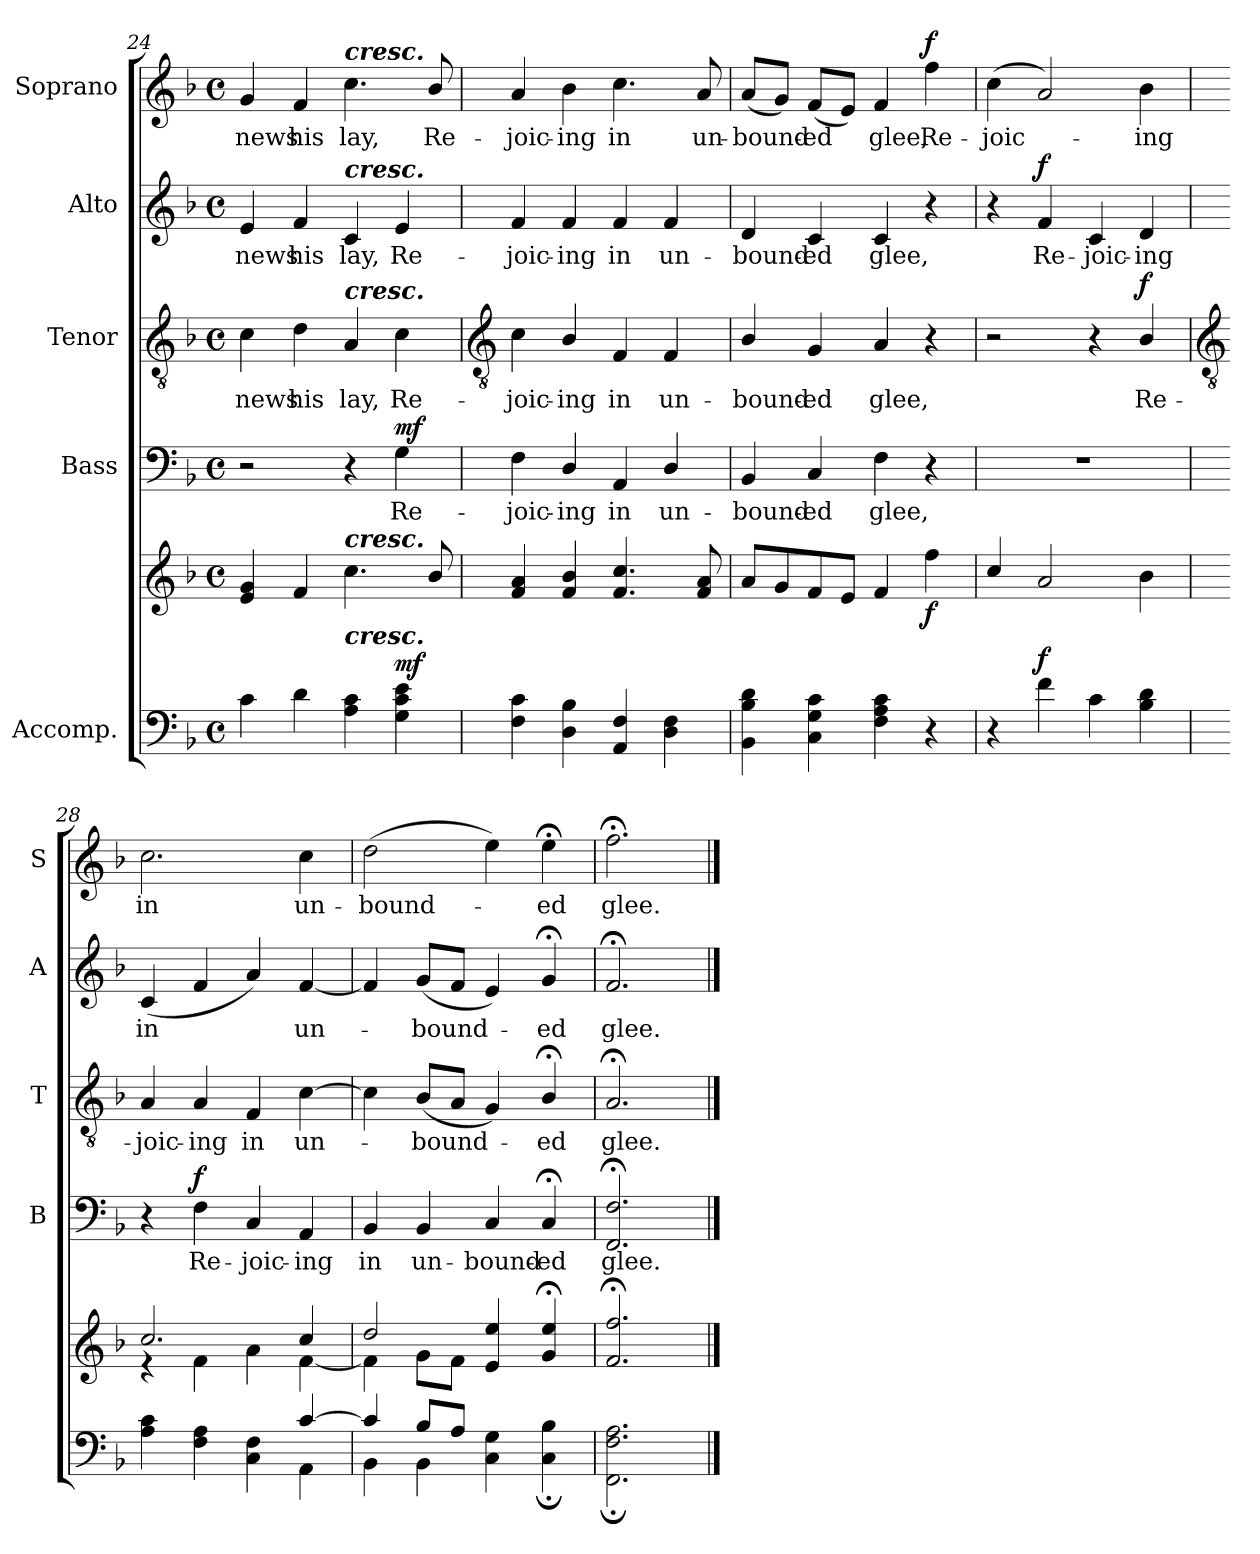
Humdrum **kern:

**kern	**kern	**dynam	**kern	**text	**dynam	**kern	**text	**dynam	**kern	**text	**dynam	**kern	**text	**dynam
*part5	*part5	*part5	*part4	*part4	*part4	*part3	*part3	*part3	*part2	*part2	*part2	*part1	*part1	*part1
*staff6	*staff5	*staff5/6	*staff4	*staff4	*staff4	*staff3	*staff3	*staff3	*staff2	*staff2	*staff2	*staff1	*staff1	*staff1
*I"Accomp.	*	*	*I"Bass	*	*	*I"Tenor	*	*	*I"Alto	*	*	*I"Soprano	*	*
*	*	*	*I'B	*	*	*I'T	*	*	*I'A	*	*	*I'S	*	*
*clefF4	*clefG2	*	*clefF4	*	*	*clefGv2	*	*	*clefG2	*	*	*clefG2	*	*
*k[b-]	*k[b-]	*	*k[b-]	*	*	*k[b-]	*	*	*k[b-]	*	*	*k[b-]	*	*
*F:	*F:	*	*F:	*	*	*F:	*	*	*F:	*	*	*F:	*	*
*M4/4	*M4/4	*	*M4/4	*	*	*M4/4	*	*	*M4/4	*	*	*M4/4	*	*
*met(c)	*met(c)	*	*met(c)	*	*	*met(c)	*	*	*met(c)	*	*	*met(c)	*	*
=24	=24	=24	=24	=24	=24	=24	=24	=24	=24	=24	=24	=24	=24	=24
*	*^	*	*	*	*	*	*	*	*	*	*	*	*	*
!	!	!	!	!	!	!	!	!LO:LY:b	!	!	!LO:LY:b	!	!	!LO:LY:b	!
4c	4e 4g	1ryy	.	2r	.	.	4c	-news	.	4e	-news	.	4g	news	.
!	!	!	!	!	!	!	!	!LO:LY:b	!	!	!LO:LY:b	!	!	!LO:LY:b	!
4d	4f	.	.	.	.	.	4d	his	.	4f	his	.	4f	his	.
!	!	!	!	!	!	!	!	!	!	!	!	!	!LO:TX:a:Bi:t=cresc.	!	!
!	!	!	!	!	!	!	!	!	!	!LO:TX:a:Bi:t=cresc.	!	!	!	!	!
!	!	!	!	!	!	!	!LO:TX:a:Bi:t=cresc.	!	!	!	!	!	!	!	!
!	!LO:TX:a:Bi:t=cresc.	!	!	!	!	!	!	!	!	!	!	!	!	!	!
!LO:TX:a:Bi:t=cresc.	!	!	!	!	!	!	!	!	!	!	!	!	!	!	!
!	!	!	!	!	!	!	!	!LO:LY:b	!	!	!LO:LY:b	!	!	!LO:LY:b	!
4A 4c	4.cc\	.	.	4r	.	.	4A	lay,	.	4c	lay,	.	4.cc\	lay,	.
!	!	!	!LO:DY:a=2	!	!LO:LY:b	!LO:DY:b	!	!LO:LY:b	!	!	!LO:LY:b	!	!	!	!
4G 4c 4e	.	.	mf	4G	Re-	mf	4c\	Re-	.	4e	Re-	.	.	.	.
!	!	!	!	!	!	!	!	!	!	!	!	!	!	!LO:LY:b	!
.	8b-/	.	.	.	.	.	.	.	.	.	.	.	8b-/	Re-	.
*	*v	*v	*	*	*	*	*	*	*	*	*	*	*	*	*
!!LO:LB:g=z
=25	=25	=25	=25	=25	=25	=25	=25	=25	=25	=25	=25	=25	=25	=25
*	*	*	*	*	*	*clefGv2	*	*	*	*	*	*	*	*
!	!	!	!	!LO:LY:b	!	!	!LO:LY:b	!	!	!LO:LY:b	!	!	!LO:LY:b	!
4F 4c	4f 4a	.	4F	-joic-	.	4c\	-joic-	.	4f	-joic-	.	4a	-joic-	.
!	!	!	!	!LO:LY:b	!	!	!LO:LY:b	!	!	!LO:LY:b	!	!	!LO:LY:b	!
4D 4B-	4f 4b-	.	4D/	-ing	.	4B-/	-ing	.	4f	-ing	.	4b-	-ing	.
!	!	!	!	!LO:LY:b	!	!	!LO:LY:b	!	!	!LO:LY:b	!	!	!LO:LY:b	!
4AA 4F	4.f/ 4.cc/	.	4AA	in	.	4F	in	.	4f	in	.	4.cc\	in	.
!	!	!	!	!LO:LY:b	!	!	!LO:LY:b	!	!	!LO:LY:b	!	!	!	!
4D 4F	.	.	4D/	un-	.	4F	un-	.	4f	un-	.	.	.	.
!	!	!	!	!	!	!	!	!	!	!	!	!	!LO:LY:b	!
.	8f 8a	.	.	.	.	.	.	.	.	.	.	8a	un-	.
=26	=26	=26	=26	=26	=26	=26	=26	=26	=26	=26	=26	=26	=26	=26
!	!	!	!	!LO:LY:b	!	!	!LO:LY:b	!	!	!LO:LY:b	!	!	!LO:LY:b	!
4BB- 4B- 4d	8aL	.	4BB-	-bound-	.	4B-/	-bound-	.	4d	-bound-	.	(<8aL	-bound-	.
.	8g	.	.	.	.	.	.	.	.	.	.	8gJ)	.	.
!	!	!	!	!LO:LY:b	!	!	!LO:LY:b	!	!	!LO:LY:b	!	!	!LO:LY:b	!
4C 4G 4c	8f	.	4C	-ed	.	4G	-ed	.	4c	-ed	.	(<8fL	ed	.
.	8eJ	.	.	.	.	.	.	.	.	.	.	8eJ)	.	.
!	!	!	!	!LO:LY:b	!	!	!LO:LY:b	!	!	!LO:LY:b	!	!	!LO:LY:b	!
4F 4A 4c	4f	.	4F	glee,	.	4A	glee,	.	4c	glee,	.	4f	glee,	.
!	!	!LO:DY:b	!	!	!	!	!	!	!	!	!	!	!LO:LY:b	!LO:DY:b
4r	4ff	f	4r	.	.	4r	.	.	4r	.	.	4ff	Re-	f
=27	=27	=27	=27	=27	=27	=27	=27	=27	=27	=27	=27	=27	=27	=27
!	!	!	!	!	!	!	!	!	!	!	!	!	!LO:LY:b	!
4r	4cc/	.	1r	.	.	2r	.	.	4r	.	.	(<4cc\	-joic-	.
!	!	!LO:DY:a=2	!	!	!	!	!	!	!	!LO:LY:b	!LO:DY:b	!	!	!
4f	2a	f	.	.	.	.	.	.	4f	Re-	f	2a)	.	.
!	!	!	!	!	!	!	!	!	!	!LO:LY:b	!	!	!	!
4c	.	.	.	.	.	4r	.	.	4c	-joic-	.	.	.	.
!	!	!	!	!	!	!	!LO:LY:b	!LO:DY:b	!	!LO:LY:b	!	!	!LO:LY:b	!
4B- 4d	4b-	.	.	.	.	4B-/	Re-	f	4d	-ing	.	4b-	ing	.
!!LO:LB:g=z
=28	=28	=28	=28	=28	=28	=28	=28	=28	=28	=28	=28	=28	=28	=28
*	*	*	*	*	*	*clefGv2	*	*	*	*	*	*	*	*
*^	*^	*	*	*	*	*	*	*	*	*	*	*	*	*
!	!	!	!	!	!	!	!	!	!LO:LY:b	!	!	!LO:LY:b	!	!	!LO:LY:b	!
2ryy	4A\ 4c\	2.cc/	4r	.	4r	.	.	4A	-joic-	.	(<4c	in	.	2.cc	in	.
!	!	!	!	!	!	!LO:LY:b	!LO:DY:b	!	!LO:LY:b	!	!	!	!	!	!	!
.	4F\ 4A\	.	4f\	.	4F	Re-	f	4A	-ing	.	4f	.	.	.	.	.
!	!	!	!	!	!	!LO:LY:b	!	!	!LO:LY:b	!	!	!	!	!	!	!
4ryy	4C\ 4F\	.	4a\	.	4C	-joic-	.	4F	in	.	4a)	.	.	.	.	.
!	!	!	!	!	!	!LO:LY:b	!	!	!LO:LY:b	!	!	!LO:LY:b	!	!	!LO:LY:b	!
[4c/	4AA\	4cc/	[4f\	.	4AA	-ing	.	[4c\	un-	.	[4f	un-	.	4cc	un-	.
=29	=29	=29	=29	=29	=29	=29	=29	=29	=29	=29	=29	=29	=29	=29	=29	=29
!	!	!	!	!	!	!LO:LY:b	!	!	!	!	!	!	!	!	!LO:LY:b	!
4c/]	4BB-\	2dd/	4f\]	.	4BB-	in	.	4c\]	.	.	4f]	.	.	(>2dd	-bound-	.
!	!	!	!	!	!	!LO:LY:b	!	!	!LO:LY:b	!	!	!LO:LY:b	!	!	!	!
8B-/L	4BB-\	.	8g\L	.	4BB-	un-	.	(<8B-L	bound-	.	(<8gL	bound-	.	.	.	.
8A/J	.	.	8f\J	.	.	.	.	8AJ	.	.	8fJ	.	.	.	.	.
!	!	!	!	!	!	!LO:LY:b	!	!	!	!	!	!	!	!	!	!
2ryy	4C\ 4G\	4e/ 4ee/	2ryy	.	4C	-bound-	.	4G)	.	.	4e)	.	.	4ee)	.	.
!	!	!	!	!	!	!LO:LY:b	!	!	!LO:LY:b	!	!	!LO:LY:b	!	!	!LO:LY:b	!
.	4C\;< 4B-\;<	4g/;< 4ee/;<	.	.	4C;<	-ed	.	4B-;</	ed	.	4g;<	ed	.	4ee;<	ed	.
=30	=30	=30	=30	=30	=30	=30	=30	=30	=30	=30	=30	=30	=30	=30	=30	=30
!	!	!	!	!	!	!LO:LY:b	!	!	!LO:LY:b	!	!	!LO:LY:b	!	!	!LO:LY:b	!
2.ryy	2.FF\;< 2.F\;< 2.A\;<	2.f/;< 2.ff/;<	2.ryy	.	2.FF;< 2.F;<	glee.	.	2.A;<	glee.	.	2.f;<	glee.	.	2.ff;<	glee.	.
*v	*v	*	*	*	*	*	*	*	*	*	*	*	*	*	*	*
*	*v	*v	*	*	*	*	*	*	*	*	*	*	*	*	*
==	==	==	==	==	==	==	==	==	==	==	==	==	==	==
*-	*-	*-	*-	*-	*-	*-	*-	*-	*-	*-	*-	*-	*-	*-
